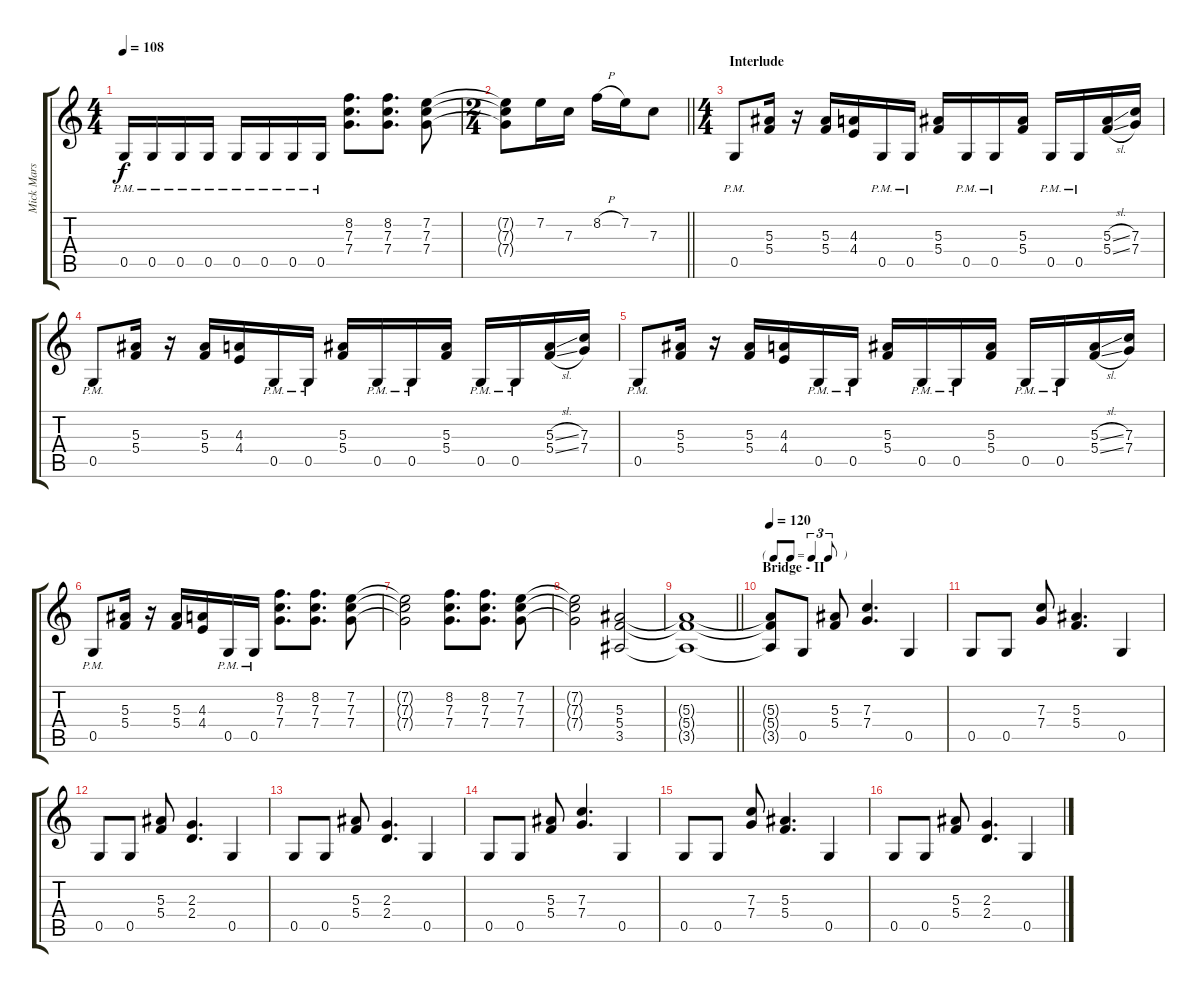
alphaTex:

\track ("Mick Mars - Lead Guitar" "Mick Mars ") {instrument distortionguitar}
\staff {score tabs}
\tuning (D4 A3 F3 C3 G2 D2) {hide}
\ts (4 4)
\tempo 108
\clef g2
\ks c
0.5{pm}.16{dy f} 0.5{pm}.16 0.5{pm}.16 0.5{pm}.16 0.5{pm}.16 0.5{pm}.16 0.5{pm}.16 0.5{pm}.16 (8.2 7.3 7.4).8{d} (8.2 7.3 7.4).8{d} (7.2 7.3 7.4).8 |
\ts (2 4)
\barLineRight lightlight
(7.2{t} 7.3{t} 7.4{t}).8 7.2.16 7.3.16 8.2{h}.16 7.2.16 7.3.8 |
\ts (4 4)
\section ("" "Interlude")
0.5{pm}.8 (5.3 5.4).16 r.16 (5.3 5.4).16 (4.3 4.4).16 0.5{pm}.16 0.5{pm}.16 (5.3 5.4).16 0.5{pm}.16 0.5{pm}.16 (5.3 5.4).16 0.5{pm}.16 0.5{pm}.16 (5.3{sl} 5.4{sl}).16 (7.3 7.4).16 |
0.5{pm}.8 (5.3 5.4).16 r.16 (5.3 5.4).16 (4.3 4.4).16 0.5{pm}.16 0.5{pm}.16 (5.3 5.4).16 0.5{pm}.16 0.5{pm}.16 (5.3 5.4).16 0.5{pm}.16 0.5{pm}.16 (5.3{sl} 5.4{sl}).16 (7.3 7.4).16 |
0.5{pm}.8 (5.3 5.4).16 r.16 (5.3 5.4).16 (4.3 4.4).16 0.5{pm}.16 0.5{pm}.16 (5.3 5.4).16 0.5{pm}.16 0.5{pm}.16 (5.3 5.4).16 0.5{pm}.16 0.5{pm}.16 (5.3{sl} 5.4{sl}).16 (7.3 7.4).16 |
0.5{pm}.8 (5.3 5.4).16 r.16 (5.3 5.4).16 (4.3 4.4).16 0.5{pm}.16 0.5{pm}.16 (8.2 7.3 7.4).8{d} (8.2 7.3 7.4).8{d} (7.2 7.3 7.4).8 |
(7.2{t} 7.3{t} 7.4{t}).2 (8.2 7.3 7.4).8{d} (8.2 7.3 7.4).8{d} (7.2 7.3 7.4).8 |
(7.2{t} 7.3{t} 7.4{t}).2 (5.3 5.4 3.5).2 |
\barLineRight lightlight
(5.3{t} 5.4{t} 3.5{t}).1 |
\tf triplet8th
\section ("" "Bridge - II")
\tempo 120
(5.3{t} 5.4{t} 3.5{t}).8 0.5.8 (5.3 5.4).8 (7.3 7.4).4{d} 0.5.4 |
0.5.8 0.5.8 (7.3 7.4).8 (5.3 5.4).4{d} 0.5.4 |
0.5.8 0.5.8 (5.3 5.4).8 (2.3 2.4).4{d} 0.5.4 |
0.5.8 0.5.8 (5.3 5.4).8 (2.3 2.4).4{d} 0.5.4 |
0.5.8 0.5.8 (5.3 5.4).8 (7.3 7.4).4{d} 0.5.4 |
0.5.8 0.5.8 (7.3 7.4).8 (5.3 5.4).4{d} 0.5.4 |
0.5.8 0.5.8 (5.3 5.4).8 (2.3 2.4).4{d} 0.5.4
